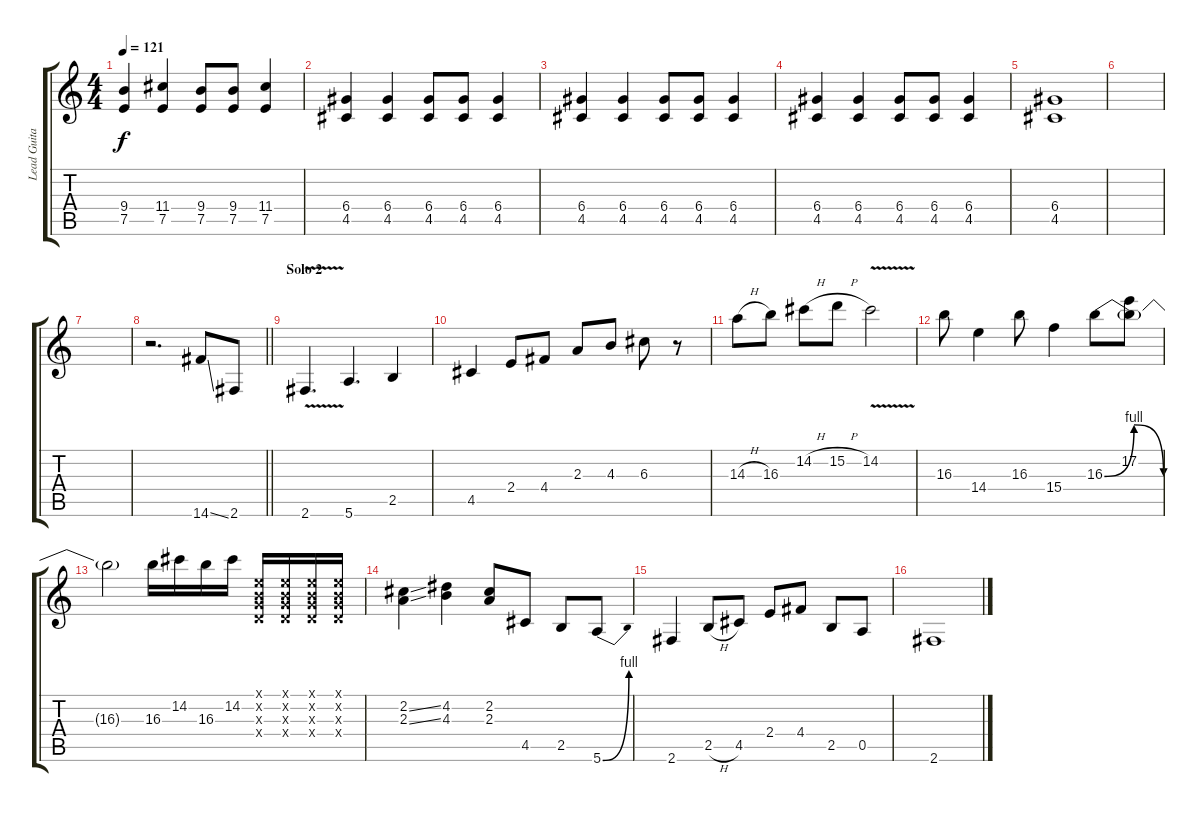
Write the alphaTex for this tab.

\track ("Lead Guitar" "Lead Guita") {instrument overdrivenguitar}
\staff {score tabs}
\tuning (E4 B3 G3 D3 A2 E2) {hide}
\ts (4 4)
\tempo 121
\clef g2
\ks c
(9.4 7.5).4{dy f} (11.4 7.5).4 (9.4 7.5).8 (9.4 7.5).8 (11.4 7.5).4 |
(6.4 4.5).4 (6.4 4.5).4 (6.4 4.5).8 (6.4 4.5).8 (6.4 4.5).4 |
(6.4 4.5).4 (6.4 4.5).4 (6.4 4.5).8 (6.4 4.5).8 (6.4 4.5).4 |
(6.4 4.5).4 (6.4 4.5).4 (6.4 4.5).8 (6.4 4.5).8 (6.4 4.5).4 |
(6.4 4.5).1 |
|
|
\barLineRight lightlight
r.2{d} 14.6{ss}.8 2.6.8 |
\section ("" "Solo 2")
2.6{v}.4{d} 5.6.4{d} 2.5.4 |
4.5.4 2.4.8 4.4.8 2.3.8 4.3.8 6.3.8 r.8 |
14.3{h}.8 16.3.8 14.2{h}.8 15.2{h}.8 14.2{v}.2 |
16.3.8 14.4.4 16.3.8 15.4.4 16.3{be (bendrelease 0 0 10 4 44 4 60 0)}.8 (17.2 16.3{t}).8 |
16.3{t}.2 16.3.16 14.2.16 16.3.16 14.2.16 (0.1{x} 0.2{x} 0.3{x} 0.4{x}).16 (0.1{x} 0.2{x} 0.3{x} 0.4{x}).16 (0.1{x} 0.2{x} 0.3{x} 0.4{x}).16 (0.1{x} 0.2{x} 0.3{x} 0.4{x}).16 |
(2.2{ss} 2.3{ss}).4 (4.2 4.3).4 (2.2 2.3).8 4.5.8 2.5.8 5.6{be (bend 0 0 60 4)}.8 |
2.6.4 2.5{h}.8 4.5.8 2.4.8 4.4.8 2.5.8 0.5.8 |
2.6.1
